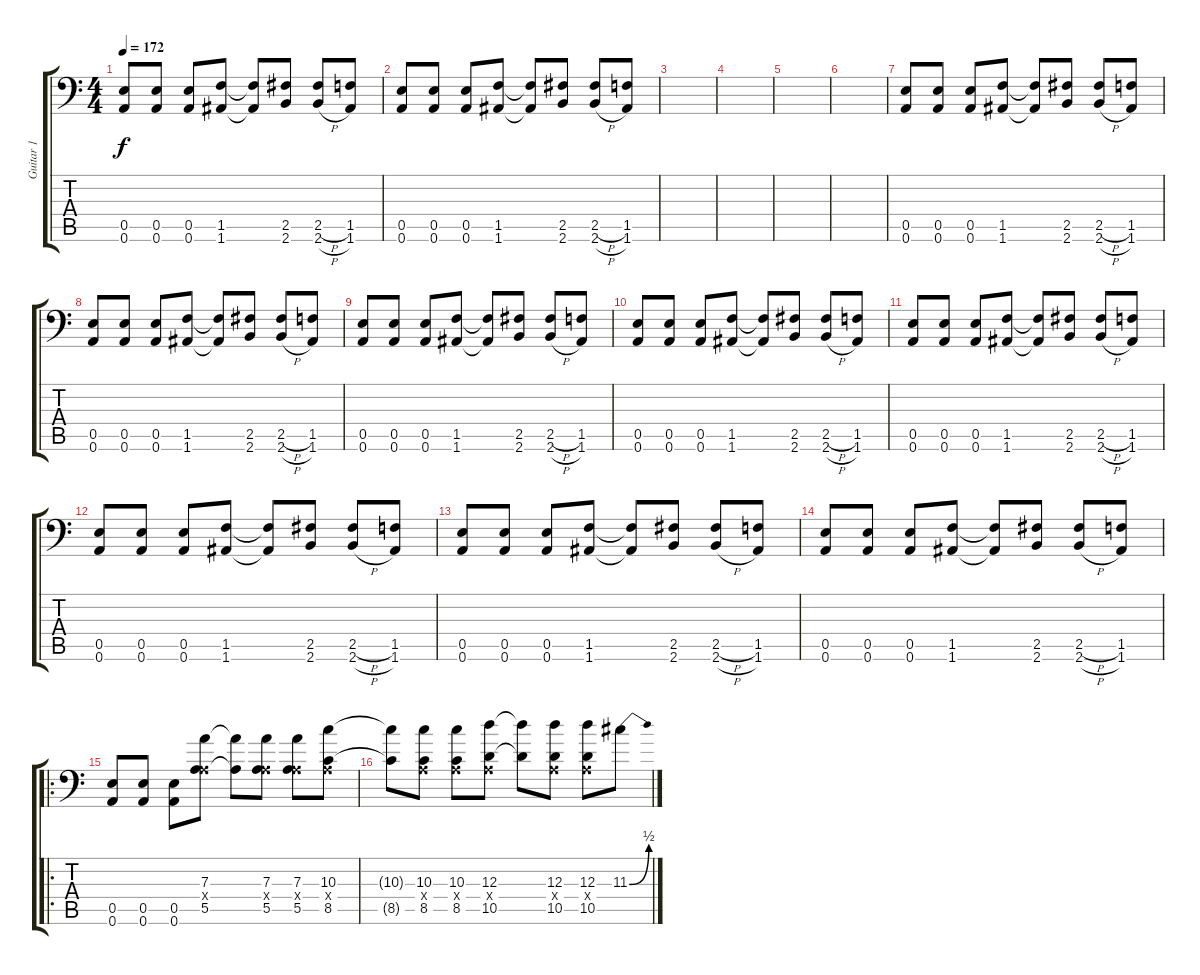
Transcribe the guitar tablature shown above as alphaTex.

\track ("Guitar 1" "Guitar 1") {instrument distortionguitar}
\staff {score tabs}
\tuning (B3 Gb3 D3 A2 E2 A1) {hide}
\ts (4 4)
\tempo 172
\clef f4
\ks c
(0.5 0.6).8{dy f} (0.5 0.6).8 (0.5 0.6).8 (1.5 1.6).8 (1.5{t} 1.6{t}).8 (2.5 2.6).8 (2.5{h} 2.6{h}).8 (1.5 1.6).8 |
(0.5 0.6).8 (0.5 0.6).8 (0.5 0.6).8 (1.5 1.6).8 (1.5{t} 1.6{t}).8 (2.5 2.6).8 (2.5{h} 2.6{h}).8 (1.5 1.6).8 |
|
|
|
|
(0.5 0.6).8 (0.5 0.6).8 (0.5 0.6).8 (1.5 1.6).8 (1.5{t} 1.6{t}).8 (2.5 2.6).8 (2.5{h} 2.6{h}).8 (1.5 1.6).8 |
(0.5 0.6).8 (0.5 0.6).8 (0.5 0.6).8 (1.5 1.6).8 (1.5{t} 1.6{t}).8 (2.5 2.6).8 (2.5{h} 2.6{h}).8 (1.5 1.6).8 |
(0.5 0.6).8 (0.5 0.6).8 (0.5 0.6).8 (1.5 1.6).8 (1.5{t} 1.6{t}).8 (2.5 2.6).8 (2.5{h} 2.6{h}).8 (1.5 1.6).8 |
(0.5 0.6).8 (0.5 0.6).8 (0.5 0.6).8 (1.5 1.6).8 (1.5{t} 1.6{t}).8 (2.5 2.6).8 (2.5{h} 2.6{h}).8 (1.5 1.6).8 |
(0.5 0.6).8 (0.5 0.6).8 (0.5 0.6).8 (1.5 1.6).8 (1.5{t} 1.6{t}).8 (2.5 2.6).8 (2.5{h} 2.6{h}).8 (1.5 1.6).8 |
(0.5 0.6).8 (0.5 0.6).8 (0.5 0.6).8 (1.5 1.6).8 (1.5{t} 1.6{t}).8 (2.5 2.6).8 (2.5{h} 2.6{h}).8 (1.5 1.6).8 |
(0.5 0.6).8 (0.5 0.6).8 (0.5 0.6).8 (1.5 1.6).8 (1.5{t} 1.6{t}).8 (2.5 2.6).8 (2.5{h} 2.6{h}).8 (1.5 1.6).8 |
(0.5 0.6).8 (0.5 0.6).8 (0.5 0.6).8 (1.5 1.6).8 (1.5{t} 1.6{t}).8 (2.5 2.6).8 (2.5{h} 2.6{h}).8 (1.5 1.6).8 |
\ro
(0.5 0.6).8 (0.5 0.6).8 (0.5 0.6).8 (7.3 0.4{x} 5.5).8 (7.3{t} 5.5{t}).8 (7.3 0.4{x} 5.5).8 (7.3 0.4{x} 5.5).8 (10.3 0.4{x} 8.5).8 |
(10.3{t} 8.5{t}).8 (10.3 0.4{x} 8.5).8 (10.3 0.4{x} 8.5).8 (12.3 0.4{x} 10.5).8 (12.3{t} 10.5{t}).8 (12.3 0.4{x} 10.5).8 (12.3 0.4{x} 10.5).8 11.3{be (bend 0 0 60 2)}.8
